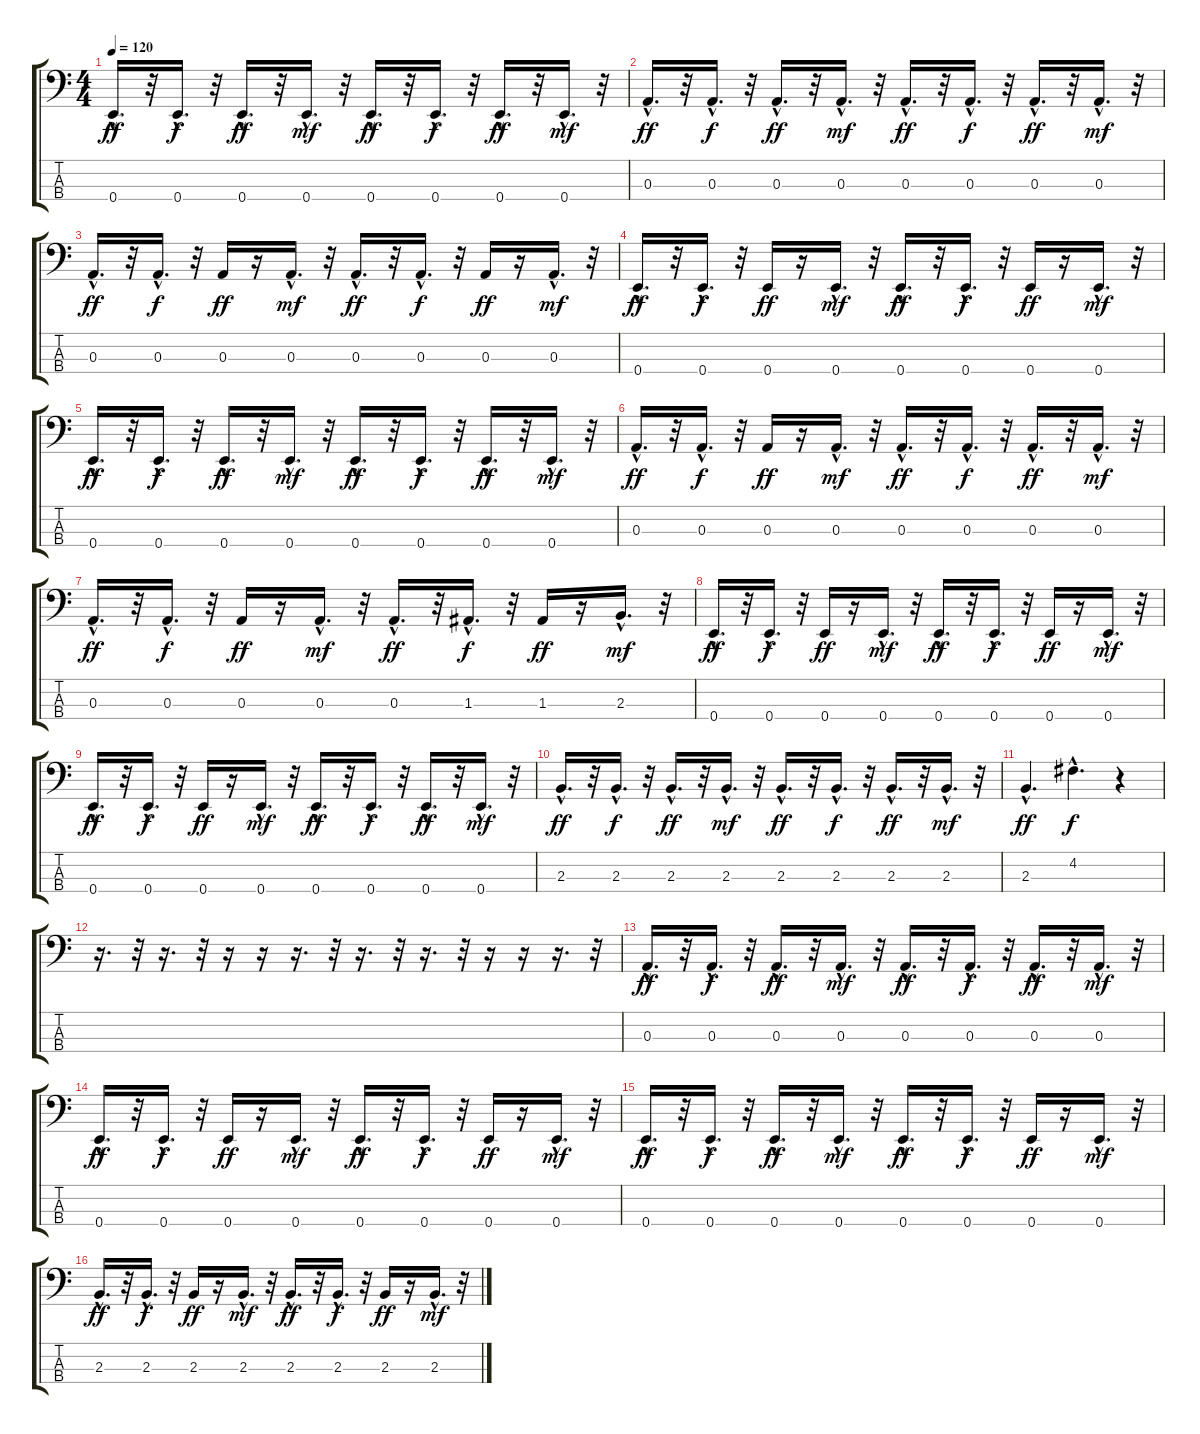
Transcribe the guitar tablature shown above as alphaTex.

\track "" {instrument electricbassfinger}
\staff {score tabs}
\tuning (G2 D2 A1 E1) {hide}
\ts (4 4)
\tempo 120
\clef f4
\ks c
0.4{hac}.16{d dy ff} r.32 0.4{hac}.16{d dy f} r.32 0.4{hac}.16{d dy ff} r.32 0.4{hac}.16{d dy mf} r.32 0.4{hac}.16{d dy ff} r.32 0.4{hac}.16{d dy f} r.32 0.4{hac}.16{d dy ff} r.32 0.4{hac}.16{d dy mf} r.32 |
0.3{hac}.16{d dy ff} r.32 0.3{hac}.16{d dy f} r.32 0.3{hac}.16{d dy ff} r.32 0.3{hac}.16{d dy mf} r.32 0.3{hac}.16{d dy ff} r.32 0.3{hac}.16{d dy f} r.32 0.3{hac}.16{d dy ff} r.32 0.3{hac}.16{d dy mf} r.32 |
0.3{hac}.16{d dy ff} r.32 0.3{hac}.16{d dy f} r.32 0.3.16{dy ff} r.16 0.3{hac}.16{d dy mf} r.32 0.3{hac}.16{d dy ff} r.32 0.3{hac}.16{d dy f} r.32 0.3.16{dy ff} r.16 0.3{hac}.16{d dy mf} r.32 |
0.4{hac}.16{d dy ff} r.32 0.4{hac}.16{d dy f} r.32 0.4.16{dy ff} r.16 0.4{hac}.16{d dy mf} r.32 0.4{hac}.16{d dy ff} r.32 0.4{hac}.16{d dy f} r.32 0.4.16{dy ff} r.16 0.4{hac}.16{d dy mf} r.32 |
0.4{hac}.16{d dy ff} r.32 0.4{hac}.16{d dy f} r.32 0.4{hac}.16{d dy ff} r.32 0.4{hac}.16{d dy mf} r.32 0.4{hac}.16{d dy ff} r.32 0.4{hac}.16{d dy f} r.32 0.4{hac}.16{d dy ff} r.32 0.4{hac}.16{d dy mf} r.32 |
0.3{hac}.16{d dy ff} r.32 0.3{hac}.16{d dy f} r.32 0.3.16{dy ff} r.16 0.3{hac}.16{d dy mf} r.32 0.3{hac}.16{d dy ff} r.32 0.3{hac}.16{d dy f} r.32 0.3{hac}.16{d dy ff} r.32 0.3{hac}.16{d dy mf} r.32 |
0.3{hac}.16{d dy ff} r.32 0.3{hac}.16{d dy f} r.32 0.3.16{dy ff} r.16 0.3{hac}.16{d dy mf} r.32 0.3{hac}.16{d dy ff} r.32 1.3{hac}.16{d dy f} r.32 1.3.16{dy ff} r.16 2.3{hac}.16{d dy mf} r.32 |
0.4{hac}.16{d dy ff} r.32 0.4{hac}.16{d dy f} r.32 0.4.16{dy ff} r.16 0.4{hac}.16{d dy mf} r.32 0.4{hac}.16{d dy ff} r.32 0.4{hac}.16{d dy f} r.32 0.4.16{dy ff} r.16 0.4{hac}.16{d dy mf} r.32 |
0.4{hac}.16{d dy ff} r.32 0.4{hac}.16{d dy f} r.32 0.4.16{dy ff} r.16 0.4{hac}.16{d dy mf} r.32 0.4{hac}.16{d dy ff} r.32 0.4{hac}.16{d dy f} r.32 0.4{hac}.16{d dy ff} r.32 0.4{hac}.16{d dy mf} r.32 |
2.3{hac}.16{d dy ff} r.32 2.3{hac}.16{d dy f} r.32 2.3{hac}.16{d dy ff} r.32 2.3{hac}.16{d dy mf} r.32 2.3{hac}.16{d dy ff} r.32 2.3{hac}.16{d dy f} r.32 2.3{hac}.16{d dy ff} r.32 2.3{hac}.16{d dy mf} r.32 |
2.3{hac}.4{d dy ff} 4.2{hac}.4{d dy f} r.4 |
r.16{d} r.32 r.16{d} r.32 r.16 r.16 r.16{d} r.32 r.16{d} r.32 r.16{d} r.32 r.16 r.16 r.16{d} r.32 |
0.3{hac}.16{d dy ff} r.32 0.3{hac}.16{d dy f} r.32 0.3{hac}.16{d dy ff} r.32 0.3{hac}.16{d dy mf} r.32 0.3{hac}.16{d dy ff} r.32 0.3{hac}.16{d dy f} r.32 0.3{hac}.16{d dy ff} r.32 0.3{hac}.16{d dy mf} r.32 |
0.4{hac}.16{d dy ff} r.32 0.4{hac}.16{d dy f} r.32 0.4.16{dy ff} r.16 0.4{hac}.16{d dy mf} r.32 0.4{hac}.16{d dy ff} r.32 0.4{hac}.16{d dy f} r.32 0.4.16{dy ff} r.16 0.4{hac}.16{d dy mf} r.32 |
0.4{hac}.16{d dy ff} r.32 0.4{hac}.16{d dy f} r.32 0.4{hac}.16{d dy ff} r.32 0.4{hac}.16{d dy mf} r.32 0.4{hac}.16{d dy ff} r.32 0.4{hac}.16{d dy f} r.32 0.4.16{dy ff} r.16 0.4{hac}.16{d dy mf} r.32 |
2.3{hac}.16{d dy ff} r.32 2.3{hac}.16{d dy f} r.32 2.3.16{dy ff} r.16 2.3{hac}.16{d dy mf} r.32 2.3{hac}.16{d dy ff} r.32 2.3{hac}.16{d dy f} r.32 2.3.16{dy ff} r.16 2.3{hac}.16{d dy mf} r.32
